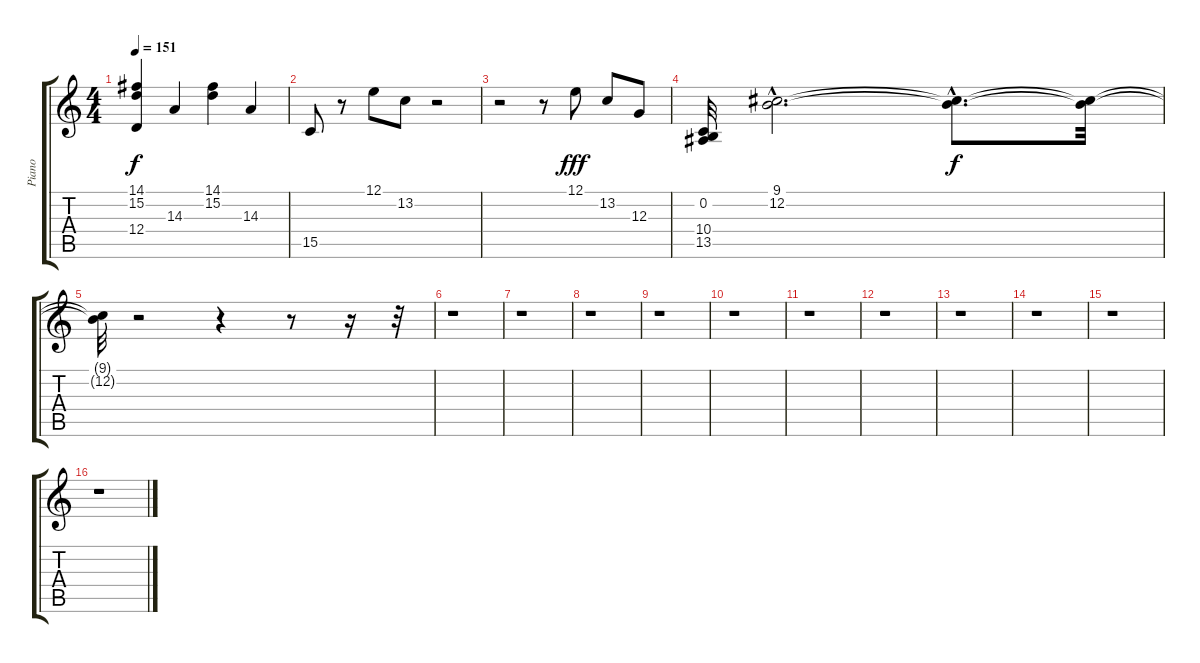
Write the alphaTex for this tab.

\track ("Piano" "Piano") {instrument acousticgrandpiano}
\staff {score tabs}
\tuning (E4 B3 G3 D3 A2 E2) {hide}
\ts (4 4)
\tempo 151
\clef g2
\ks c
(14.1 15.2 12.4).4{dy f} 14.3.4 (14.1 15.2).4 14.3.4 |
15.5.8 r.8 12.1.8 13.2.8 r.2 |
r.2 r.8 12.1.8{dy fff} 13.2.8 12.3.8 |
(0.2 10.4 13.5).32 (9.1{hac} 12.2{hac}).2{d} (9.1{hac t} 12.2{hac t}).8{d dy f} (9.1{t} 12.2{t}).32 |
(9.1{t} 12.2{t}).32 r.2 r.4 r.8 r.16 r.32 |
r.1 |
r.1 |
r.1 |
r.1 |
r.1 |
r.1 |
r.1 |
r.1 |
r.1 |
r.1 |
r.1
